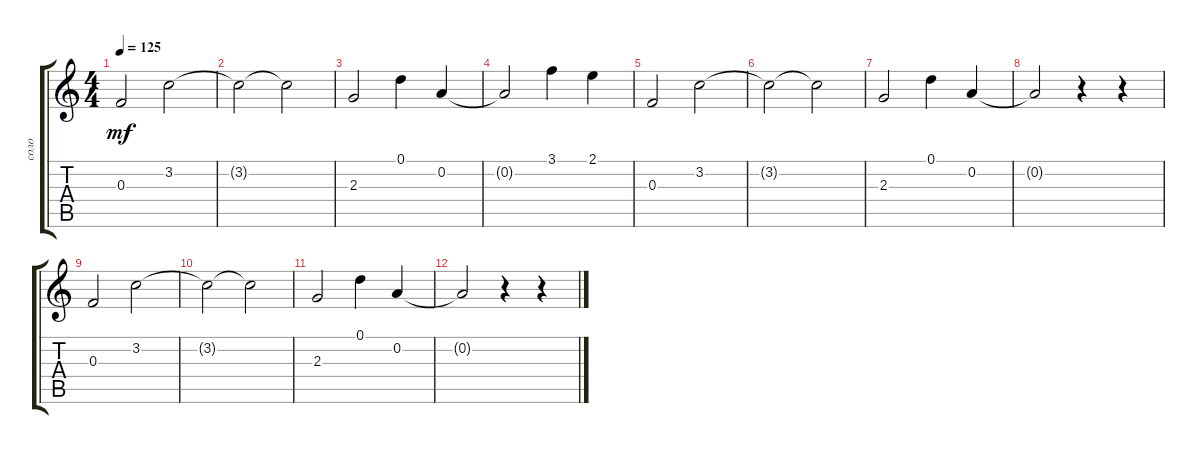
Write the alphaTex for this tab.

\track ("соло" "соло") {instrument acousticguitarsteel}
\staff {score tabs}
\tuning (D4 A3 F3 C3 G2 C2) {hide}
\ts (4 4)
\tempo 125
\clef g2
\ks c
0.3.2{dy mf} 3.2.2 |
3.2{t}.2 3.2{t}.2 |
2.3.2 0.1.4 0.2.4 |
0.2{t}.2 3.1.4 2.1.4 |
0.3.2 3.2.2 |
3.2{t}.2 3.2{t}.2 |
2.3.2 0.1.4 0.2.4 |
0.2{t}.2 r.4 r.4 |
0.3.2 3.2.2 |
3.2{t}.2 3.2{t}.2 |
2.3.2 0.1.4 0.2.4 |
0.2{t}.2 r.4 r.4
